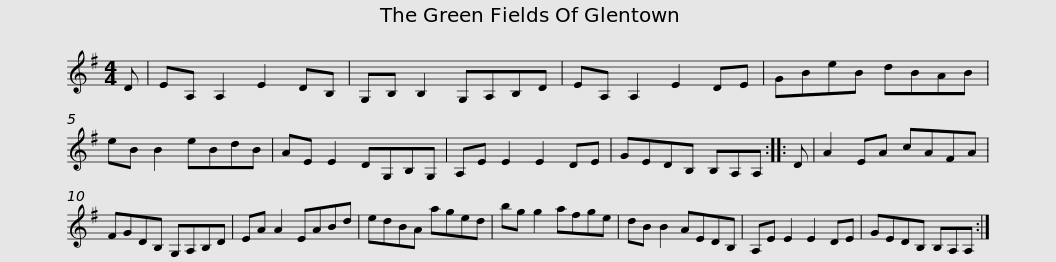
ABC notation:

X:1
L:1/8
M:4/4
I:linebreak $
K:G
V:1 treble
V:1
 D | EA, A,2 E2 DB, | G,B, B,2 G,A,B,D | EA, A,2 E2 DE | GBeB dBAB | %5
 eB B2 eBdB |$ AE E2 DG,B,G, | A,E E2 E2 DE | GEDB, B,A,A, :: D | %10
 A2 EA cAFA | FGDB, G,A,B,D |$ EA A2 EABd | edBA aged | bg g2 afge | %15
 dB B2 AEDB, | A,E E2 E2 DE | GEDB, B,A,A, :| %18
